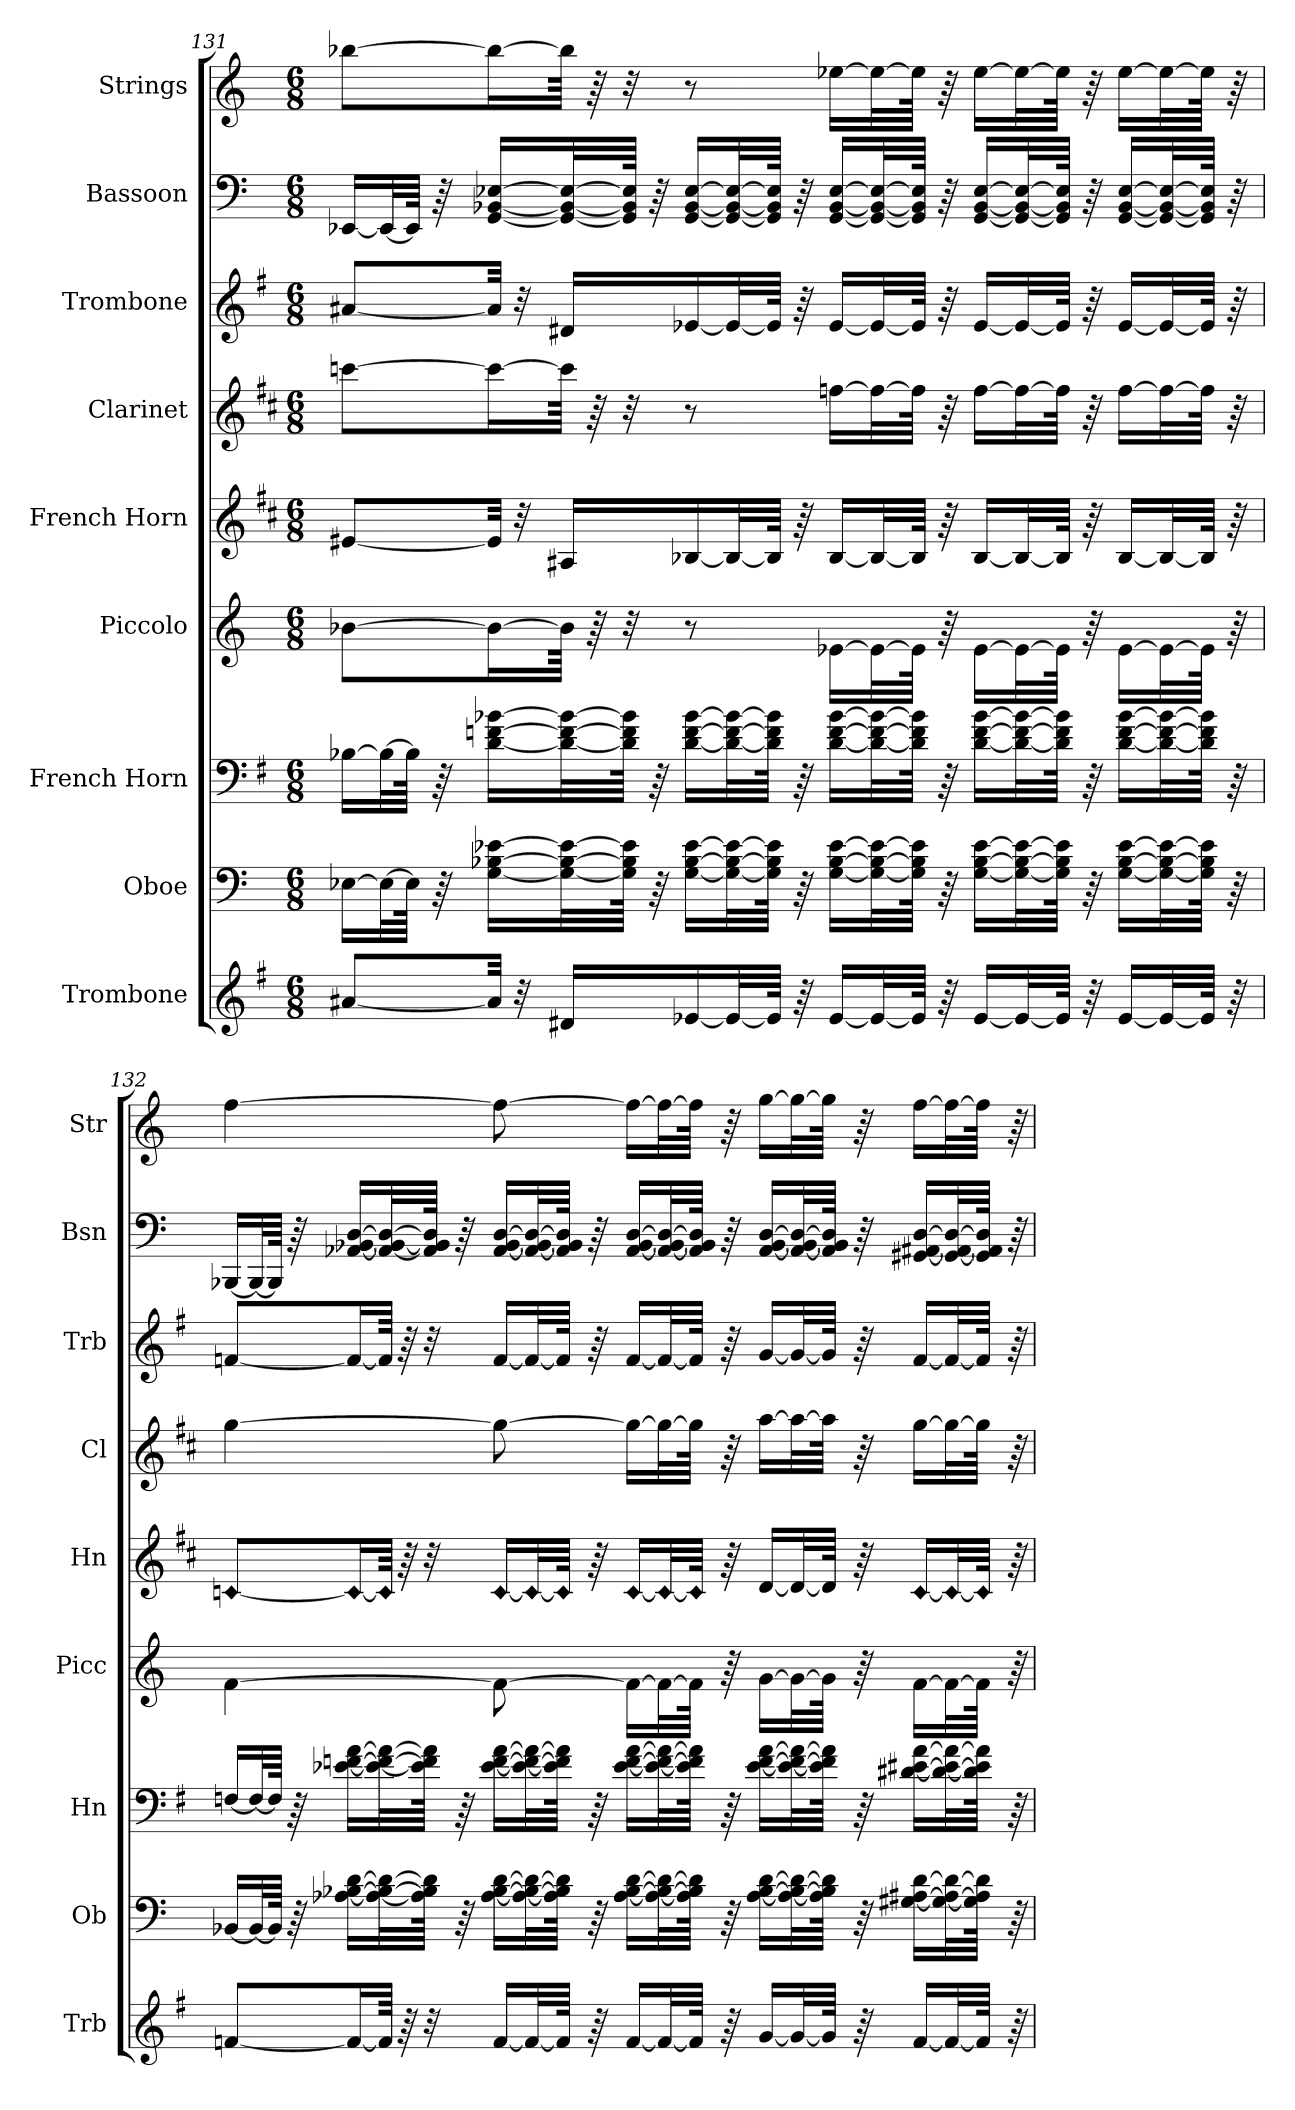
**kern	**kern	**kern	**kern	**kern	**kern	**kern	**kern	**kern
*part9	*part8	*part7	*part6	*part5	*part4	*part3	*part2	*part1
*staff9	*staff8	*staff7	*staff6	*staff5	*staff4	*staff3	*staff2	*staff1
*I"Trombone	*I"Oboe	*I"French Horn	*I"Piccolo	*I"French Horn	*I"Clarinet	*I"Trombone	*I"Bassoon	*I"Strings
*I'Trb	*I'Ob	*I'Hn	*I'Picc	*I'Hn	*I'Cl	*I'Trb	*I'Bsn	*I'Str
!!LO:PB:g=z
*clefG2	*clefF4	*clefF4	*clefG2	*clefG2	*clefG2	*clefG2	*clefF4	*clefG2
*	*	*ITrd4c7	*ITrd-7c-12	*ITrd4c7	*ITrd1c2	*	*	*
*k[f#]	*k[]	*k[]	*k[]	*k[f#]	*k[]	*k[f#]	*k[]	*k[]
*M6/8	*M6/8	*M6/8	*M6/8	*M6/8	*M6/8	*M6/8	*M6/8	*M6/8
=131	=131	=131	=131	=131	=131	=131	=131	=131
[8a#X/L	[16E-X\LL	[16E-X\LL	[8bb-X\L	[8A#X/L	[8bb-X\L	[8a#X/L	[16EE-X/LL	[8bb-X\L
.	32E-\L_	32E-\L_	.	.	.	.	32EE-/L_	.
.	64E-\JJJk]	64E-\JJJk]	.	.	.	.	64EE-/JJJk]	.
.	64r	64r	.	.	.	.	64r	.
32a#/Jkk]	[16G\ [16B-X\ [16e-X\LL	[16G\ [16B-X\ [16e-X\LL	16bb-\L_	32A#/Jkk]	16bb-\L_	32a#/Jkk]	[16GG/ [16BB-X/ [16E-X/LL	16bb-\L_
32r	.	.	.	32r	.	32r	.	.
16d#X/LL	32G\_ 32B-\_ 32e-\_L	32G\_ 32B-\_ 32e-\_L	64bb-\JJkk]	16D#X/LL	64bb-\JJkk]	16d#X/LL	32GG/_ 32BB-/_ 32E-/_L	64bb-\JJkk]
.	.	.	64r	.	64r	.	.	64r
.	64G\] 64B-\] 64e-\]JJJk	64G\] 64B-\] 64e-\]JJJk	32r	.	32r	.	64GG/] 64BB-/] 64E-/]JJJk	32r
.	64r	64r	.	.	.	.	64r	.
[16e-X/	[16G\ [16B-\ [16e-\LL	[16G\ [16B-\ [16e-\LL	8r	[16E-X/	8r	[16e-X/	[16GG/ [16BB-/ [16E-/LL	8r
32e-/L_	32G\_ 32B-\_ 32e-\_L	32G\_ 32B-\_ 32e-\_L	.	32E-/L_	.	32e-/L_	32GG/_ 32BB-/_ 32E-/_L	.
64e-/JJJk]	64G\] 64B-\] 64e-\]JJJk	64G\] 64B-\] 64e-\]JJJk	.	64E-/JJJk]	.	64e-/JJJk]	64GG/] 64BB-/] 64E-/]JJJk	.
64r	64r	64r	.	64r	.	64r	64r	.
[16e-/LL	[16G\ [16B-\ [16e-\LL	[16G\ [16B-\ [16e-\LL	[16ee-X\LL	[16E-/LL	[16ee-X\LL	[16e-/LL	[16GG/ [16BB-/ [16E-/LL	[16ee-X\LL
32e-/L_	32G\_ 32B-\_ 32e-\_L	32G\_ 32B-\_ 32e-\_L	32ee-\L_	32E-/L_	32ee-\L_	32e-/L_	32GG/_ 32BB-/_ 32E-/_L	32ee-\L_
64e-/JJJk]	64G\] 64B-\] 64e-\]JJJk	64G\] 64B-\] 64e-\]JJJk	64ee-\JJJk]	64E-/JJJk]	64ee-\JJJk]	64e-/JJJk]	64GG/] 64BB-/] 64E-/]JJJk	64ee-\JJJk]
64r	64r	64r	64r	64r	64r	64r	64r	64r
[16e-/LL	[16G\ [16B-\ [16e-\LL	[16G\ [16B-\ [16e-\LL	[16ee-\LL	[16E-/LL	[16ee-\LL	[16e-/LL	[16GG/ [16BB-/ [16E-/LL	[16ee-\LL
32e-/L_	32G\_ 32B-\_ 32e-\_L	32G\_ 32B-\_ 32e-\_L	32ee-\L_	32E-/L_	32ee-\L_	32e-/L_	32GG/_ 32BB-/_ 32E-/_L	32ee-\L_
64e-/JJJk]	64G\] 64B-\] 64e-\]JJJk	64G\] 64B-\] 64e-\]JJJk	64ee-\JJJk]	64E-/JJJk]	64ee-\JJJk]	64e-/JJJk]	64GG/] 64BB-/] 64E-/]JJJk	64ee-\JJJk]
64r	64r	64r	64r	64r	64r	64r	64r	64r
[16e-/LL	[16G\ [16B-\ [16e-\LL	[16G\ [16B-\ [16e-\LL	[16ee-\LL	[16E-/LL	[16ee-\LL	[16e-/LL	[16GG/ [16BB-/ [16E-/LL	[16ee-\LL
32e-/L_	32G\_ 32B-\_ 32e-\_L	32G\_ 32B-\_ 32e-\_L	32ee-\L_	32E-/L_	32ee-\L_	32e-/L_	32GG/_ 32BB-/_ 32E-/_L	32ee-\L_
64e-/JJJk]	64G\] 64B-\] 64e-\]JJJk	64G\] 64B-\] 64e-\]JJJk	64ee-\JJJk]	64E-/JJJk]	64ee-\JJJk]	64e-/JJJk]	64GG/] 64BB-/] 64E-/]JJJk	64ee-\JJJk]
64r	64r	64r	64r	64r	64r	64r	64r	64r
!!LO:PB:g=z
=132	=132	=132	=132	=132	=132	=132	=132	=132
!	!	!	!	!LO:N:head=diamond	!	!	!	!
[8fn/L	[16BB-X/LL	[16BB-X/LL	[4ff\	[8Fn/L	[4ff\	[8fn/L	[16BBB-X/LL	[4ff\
.	32BB-/L_	32BB-/L_	.	.	.	.	32BBB-/L_	.
.	64BB-/JJJk]	64BB-/JJJk]	.	.	.	.	64BBB-/JJJk]	.
.	64r	64r	.	.	.	.	64r	.
!	!	!	!	!LO:N:head=diamond	!	!	!	!
16f/L_	[16A-X\ [16B-X\ [16d\LL	[16A-X\ [16B-X\ [16d\LL	.	16F/L_	.	16f/L_	[16AA-X/ [16BB-X/ [16D/LL	.
!	!	!	!	!LO:N:head=diamond	!	!	!	!
64f/JJkk]	32A-\_ 32B-\_ 32d\_L	32A-\_ 32B-\_ 32d\_L	.	64F/JJkk]	.	64f/JJkk]	32AA-/_ 32BB-/_ 32D/_L	.
64r	.	.	.	64r	.	64r	.	.
32r	64A-\] 64B-\] 64d\]JJJk	64A-\] 64B-\] 64d\]JJJk	.	32r	.	32r	64AA-/] 64BB-/] 64D/]JJJk	.
.	64r	64r	.	.	.	.	64r	.
!	!	!	!	!LO:N:head=diamond	!	!	!	!
[16f/LL	[16A-\ [16B-\ [16d\LL	[16A-\ [16B-\ [16d\LL	8ff\_	[16F/LL	8ff\_	[16f/LL	[16AA-/ [16BB-/ [16D/LL	8ff\_
!	!	!	!	!LO:N:head=diamond	!	!	!	!
32f/L_	32A-\_ 32B-\_ 32d\_L	32A-\_ 32B-\_ 32d\_L	.	32F/L_	.	32f/L_	32AA-/_ 32BB-/_ 32D/_L	.
!	!	!	!	!LO:N:head=diamond	!	!	!	!
64f/JJJk]	64A-\] 64B-\] 64d\]JJJk	64A-\] 64B-\] 64d\]JJJk	.	64F/JJJk]	.	64f/JJJk]	64AA-/] 64BB-/] 64D/]JJJk	.
64r	64r	64r	.	64r	.	64r	64r	.
!	!	!	!	!LO:N:head=diamond	!	!	!	!
[16f/LL	[16A-\ [16B-\ [16d\LL	[16A-\ [16B-\ [16d\LL	16ff\LL_	[16F/LL	16ff\LL_	[16f/LL	[16AA-/ [16BB-/ [16D/LL	16ff\LL_
!	!	!	!	!LO:N:head=diamond	!	!	!	!
32f/L_	32A-\_ 32B-\_ 32d\_L	32A-\_ 32B-\_ 32d\_L	32ff\L_	32F/L_	32ff\L_	32f/L_	32AA-/_ 32BB-/_ 32D/_L	32ff\L_
!	!	!	!	!LO:N:head=diamond	!	!	!	!
64f/JJJk]	64A-\] 64B-\] 64d\]JJJk	64A-\] 64B-\] 64d\]JJJk	64ff\JJJk]	64F/JJJk]	64ff\JJJk]	64f/JJJk]	64AA-/] 64BB-/] 64D/]JJJk	64ff\JJJk]
64r	64r	64r	64r	64r	64r	64r	64r	64r
[16g/LL	[16A-\ [16B-\ [16d\LL	[16A-\ [16B-\ [16d\LL	[16gg\LL	[16G/LL	[16gg\LL	[16g/LL	[16AA-/ [16BB-/ [16D/LL	[16gg\LL
32g/L_	32A-\_ 32B-\_ 32d\_L	32A-\_ 32B-\_ 32d\_L	32gg\L_	32G/L_	32gg\L_	32g/L_	32AA-/_ 32BB-/_ 32D/_L	32gg\L_
64g/JJJk]	64A-\] 64B-\] 64d\]JJJk	64A-\] 64B-\] 64d\]JJJk	64gg\JJJk]	64G/JJJk]	64gg\JJJk]	64g/JJJk]	64AA-/] 64BB-/] 64D/]JJJk	64gg\JJJk]
64r	64r	64r	64r	64r	64r	64r	64r	64r
!	!	!	!	!LO:N:head=diamond	!	!	!	!
[16f/LL	[16G#X\ [16A#X\ [16d\LL	[16G#X\ [16A#X\ [16d\LL	[16ff\LL	[16F/LL	[16ff\LL	[16f/LL	[16GG#X/ [16AA#X/ [16D/LL	[16ff\LL
!	!	!	!	!LO:N:head=diamond	!	!	!	!
32f/L_	32G#\_ 32A#\_ 32d\_L	32G#\_ 32A#\_ 32d\_L	32ff\L_	32F/L_	32ff\L_	32f/L_	32GG#/_ 32AA#/_ 32D/_L	32ff\L_
!	!	!	!	!LO:N:head=diamond	!	!	!	!
64f/JJJk]	64G#\] 64A#\] 64d\]JJJk	64G#\] 64A#\] 64d\]JJJk	64ff\JJJk]	64F/JJJk]	64ff\JJJk]	64f/JJJk]	64GG#/] 64AA#/] 64D/]JJJk	64ff\JJJk]
64r	64r	64r	64r	64r	64r	64r	64r	64r
=	=	=	=	=	=	=	=	=
*-	*-	*-	*-	*-	*-	*-	*-	*-
